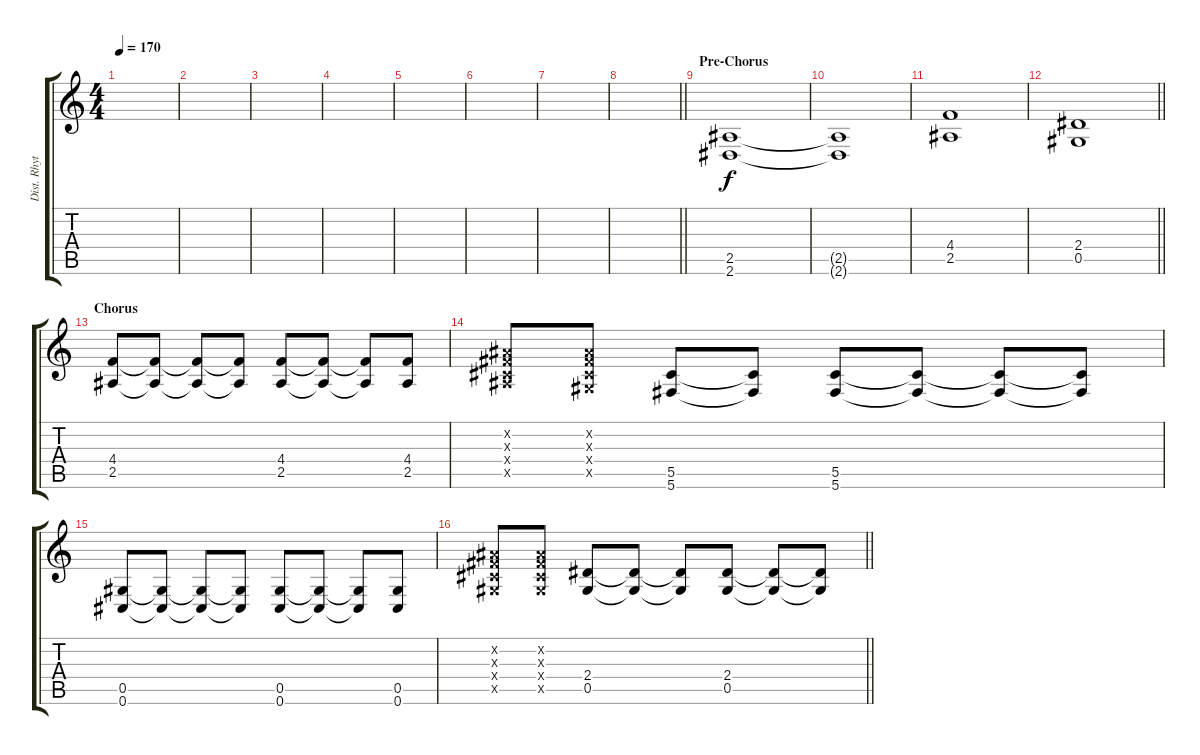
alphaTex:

\track ("Dist. Rhytm Guitar [R]" "Dist. Rhyt") {instrument distortionguitar}
\staff {score tabs}
\tuning (Eb4 Bb3 Gb3 Db3 Ab2 Db2) {hide}
\ts (4 4)
\tempo 170
\clef g2
\ks c
|
|
|
|
|
|
|
\barLineRight lightlight
|
\section ("" "Pre-Chorus")
(2.5 2.6).1 |
(2.5{t} 2.6{t}).1 |
(4.4 2.5).1 |
\barLineRight lightlight
(2.4 0.5).1 |
\section ("" "Chorus")
(4.4 2.5).8 (4.4{t} 2.5{t}).8 (4.4{t} 2.5{t}).8 (4.4{t} 2.5{t}).8 (4.4 2.5).8 (4.4{t} 2.5{t}).8 (4.4{t} 2.5{t}).8 (4.4 2.5).8 |
(0.2{x} 0.3{x} 0.4{x} 2.5{x}).8 (0.2{x} 0.3{x} 0.4{x} 0.5{x}).8 (5.5 5.6).8 (5.5{t} 5.6{t}).8 (5.5 5.6).8 (5.5{t} 5.6{t}).8 (5.5{t} 5.6{t}).8 (5.5{t} 5.6{t}).8 |
(0.5 0.6).8 (0.5{t} 0.6{t}).8 (0.5{t} 0.6{t}).8 (0.5{t} 0.6{t}).8 (0.5 0.6).8 (0.5{t} 0.6{t}).8 (0.5{t} 0.6{t}).8 (0.5 0.6).8 |
\barLineRight lightlight
(0.2{x} 0.3{x} 0.4{x} 0.5{x}).8 (0.2{x} 0.3{x} 0.4{x} 0.5{x}).8 (2.4 0.5).8 (2.4{t} 0.5{t}).8 (2.4{t} 0.5{t}).8 (2.4 0.5).8 (2.4{t} 0.5{t}).8 (2.4{t} 0.5{t}).8
